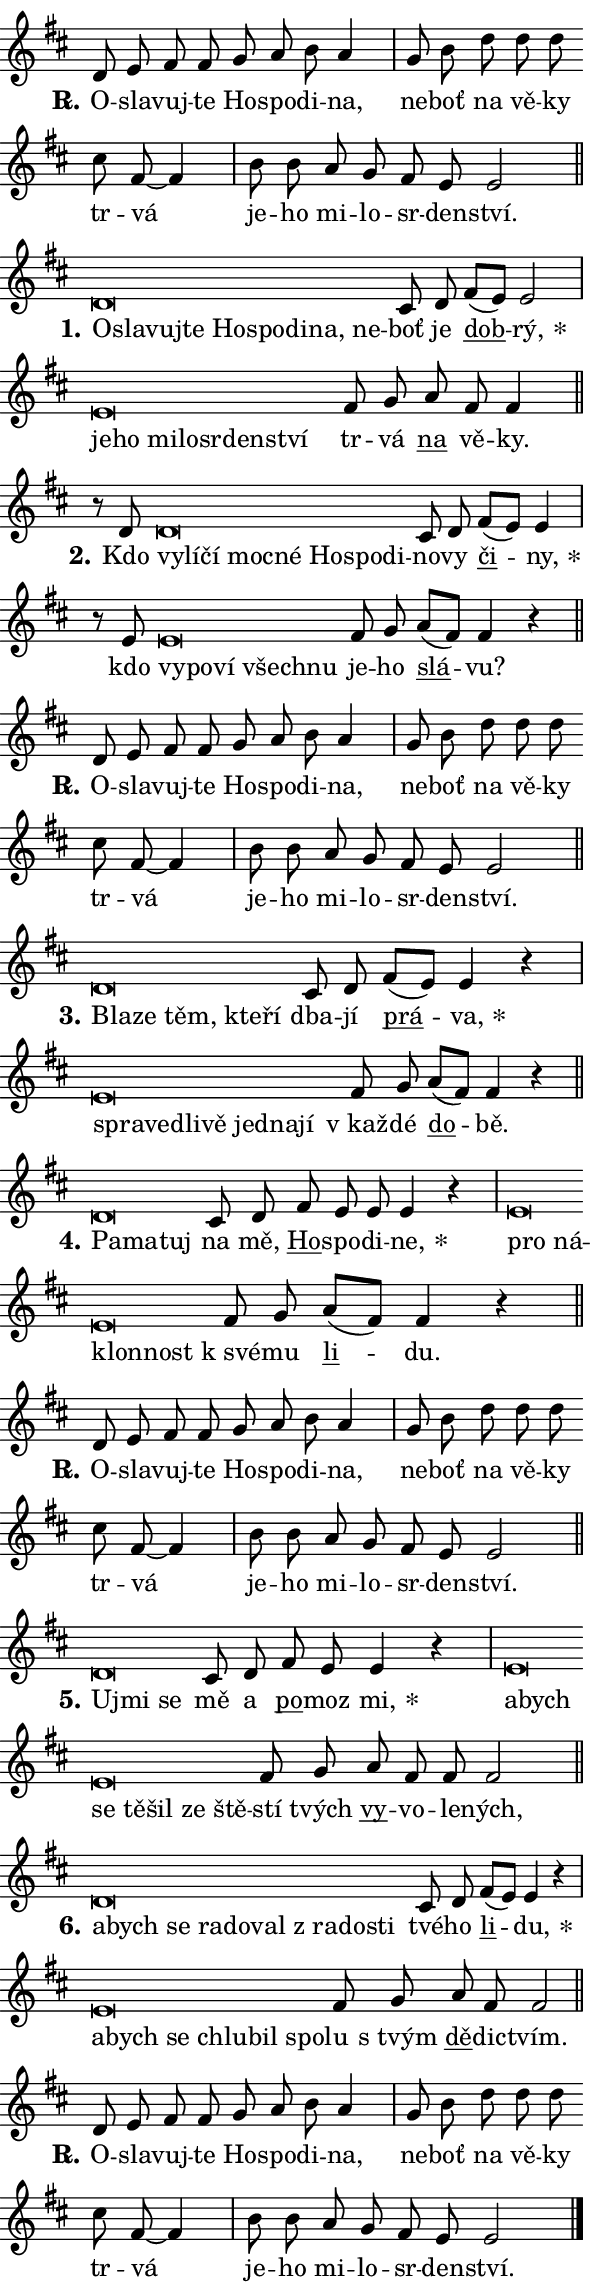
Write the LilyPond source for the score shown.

\version "2.24.0"
\header { tagline = "" }
\paper {
  indent = 0\cm
  top-margin = 0\cm
  right-margin = 0.13\cm % to fit lyric hyphens
  bottom-margin = 0\cm
  left-margin = 0\cm
  paper-width = 10\cm
  page-breaking = #ly:one-page-breaking
  system-system-spacing.basic-distance = #11
  score-system-spacing.basic-distance = #11
  ragged-last = ##f
}


%% Author: Thomas Morley
%% https://lists.gnu.org/archive/html/lilypond-user/2020-05/msg00002.html
#(define (line-position grob)
"Returns position of @var[grob} in current system:
   @code{'start}, if at first time-step
   @code{'end}, if at last time-step
   @code{'middle} otherwise
"
  (let* ((col (ly:item-get-column grob))
         (ln (ly:grob-object col 'left-neighbor))
         (rn (ly:grob-object col 'right-neighbor))
         (col-to-check-left (if (ly:grob? ln) ln col))
         (col-to-check-right (if (ly:grob? rn) rn col))
         (break-dir-left
           (and
             (ly:grob-property col-to-check-left 'non-musical #f)
             (ly:item-break-dir col-to-check-left)))
         (break-dir-right
           (and
             (ly:grob-property col-to-check-right 'non-musical #f)
             (ly:item-break-dir col-to-check-right))))
        (cond ((eqv? 1 break-dir-left) 'start)
              ((eqv? -1 break-dir-right) 'end)
              (else 'middle))))

#(define (tranparent-at-line-position vctor)
  (lambda (grob)
  "Relying on @code{line-position} select the relevant enry from @var{vctor}.
Used to determine transparency,"
    (case (line-position grob)
      ((end) (not (vector-ref vctor 0)))
      ((middle) (not (vector-ref vctor 1)))
      ((start) (not (vector-ref vctor 2))))))

noteHeadBreakVisibility =
#(define-music-function (break-visibility)(vector?)
"Makes @code{NoteHead}s transparent relying on @var{break-visibility}"
#{
  \override NoteHead.transparent =
    #(tranparent-at-line-position break-visibility)
#})

#(define delete-ledgers-for-transparent-note-heads
  (lambda (grob)
    "Reads whether a @code{NoteHead} is transparent.
If so this @code{NoteHead} is removed from @code{'note-heads} from
@var{grob}, which is supposed to be @code{LedgerLineSpanner}.
As a result ledgers are not printed for this @code{NoteHead}"
    (let* ((nhds-array (ly:grob-object grob 'note-heads))
           (nhds-list
             (if (ly:grob-array? nhds-array)
                 (ly:grob-array->list nhds-array)
                 '()))
           ;; Relies on the transparent-property being done before
           ;; Staff.LedgerLineSpanner.after-line-breaking is executed.
           ;; This is fragile ...
           (to-keep
             (remove
               (lambda (nhd)
                 (ly:grob-property nhd 'transparent #f))
               nhds-list)))
      ;; TODO find a better method to iterate over grob-arrays, similiar
      ;; to filter/remove etc for lists
      ;; For now rebuilt from scratch
      (set! (ly:grob-object grob 'note-heads)  '())
      (for-each
        (lambda (nhd)
          (ly:pointer-group-interface::add-grob grob 'note-heads nhd))
        to-keep))))

squashNotes = {
  \override NoteHead.X-extent = #'(-0.2 . 0.2)
  \override NoteHead.Y-extent = #'(-0.75 . 0)
  \override NoteHead.stencil =
    #(lambda (grob)
       (let ((pos (ly:grob-property grob 'staff-position)))
         (begin
           (if (< pos -7) (display "ERROR: Lower brevis then expected\n") (display ""))
           (if (<= pos -6) ly:text-interface::print ly:note-head::print))))
}
unSquashNotes = {
  \revert NoteHead.X-extent
  \revert NoteHead.Y-extent
  \revert NoteHead.stencil
}

hideNotes = \noteHeadBreakVisibility #begin-of-line-visible
unHideNotes = \noteHeadBreakVisibility #all-visible

% work-around for resetting accidentals
% https://lilypond.org/doc/v2.23/Documentation/notation/displaying-rhythms#unmetered-music
cadenzaMeasure = {
  \cadenzaOff
  \partial 1024 s1024
  \cadenzaOn
}

#(define-markup-command (accent layout props text) (markup?)
  "Underline accented syllable"
  (interpret-markup layout props
    #{\markup \override #'(offset . 4.3) \underline { #text }#}))

responsum = \markup \concat {
  "R" \hspace #-1.05 \path #0.1 #'((moveto 0 0.07) (lineto 0.9 0.8)) \hspace #0.05 "."
}

spaceSize = #0.6828661417322834 % exact space size for TeX Gyre Schola

\layout {
  \context {
    \Staff
    \remove "Time_signature_engraver"
    \override LedgerLineSpanner.after-line-breaking = #delete-ledgers-for-transparent-note-heads
  }
  \context {
    \Lyrics {
      \override LyricSpace.minimum-distance = \spaceSize
      \override LyricText.font-name = #"TeX Gyre Schola"
      \override LyricText.font-size = 1
      \override StanzaNumber.font-name = #"TeX Gyre Schola Bold"
      \override StanzaNumber.font-size = 1
    }
  }
  \context {
    \Score 
    \override NoteHead.text =
      #(lambda (grob) 
        (let ((pos (ly:grob-property grob 'staff-position)))
          #{\markup {
            \combine
              \halign #-0.55 \raise #(if (= pos -6) 0 0.5) \override #'(thickness . 2) \draw-line #'(3.2 . 0)
              \musicglyph "noteheads.sM1"
          }#}))
  }
}

% magnetic-lyrics.ily
%
%   written by
%     Jean Abou Samra <jean@abou-samra.fr>
%     Werner Lemberg <wl@gnu.org>
%
%   adapted by
%     Jiri Hon <jiri.hon@gmail.com>
%
% Version 2022-Apr-15

% https://www.mail-archive.com/lilypond-user@gnu.org/msg149350.html

#(define (Left_hyphen_pointer_engraver context)
   "Collect syllable-hyphen-syllable occurrences in lyrics and store
them in properties.  This engraver only looks to the left.  For
example, if the lyrics input is @code{foo -- bar}, it does the
following.

@itemize @bullet
@item
Set the @code{text} property of the @code{LyricHyphen} grob between
@q{foo} and @q{bar} to @code{foo}.

@item
Set the @code{left-hyphen} property of the @code{LyricText} grob with
text @q{foo} to the @code{LyricHyphen} grob between @q{foo} and
@q{bar}.
@end itemize

Use this auxiliary engraver in combination with the
@code{lyric-@/text::@/apply-@/magnetic-@/offset!} hook."
   (let ((hyphen #f)
         (text #f))
     (make-engraver
      (acknowledgers
       ((lyric-syllable-interface engraver grob source-engraver)
        (set! text grob)))
      (end-acknowledgers
       ((lyric-hyphen-interface engraver grob source-engraver)
        ;(when (not (grob::has-interface grob 'lyric-space-interface))
          (set! hyphen grob)));)
      ((stop-translation-timestep engraver)
       (when (and text hyphen)
         (ly:grob-set-object! text 'left-hyphen hyphen))
       (set! text #f)
       (set! hyphen #f)))))

#(define (lyric-text::apply-magnetic-offset! grob)
   "If the space between two syllables is less than the value in
property @code{LyricText@/.details@/.squash-threshold}, move the right
syllable to the left so that it gets concatenated with the left
syllable.

Use this function as a hook for
@code{LyricText@/.after-@/line-@/breaking} if the
@code{Left_@/hyphen_@/pointer_@/engraver} is active."
   (let ((hyphen (ly:grob-object grob 'left-hyphen #f)))
     (when hyphen
       (let ((left-text (ly:spanner-bound hyphen LEFT)))
         (when (grob::has-interface left-text 'lyric-syllable-interface)
           (let* ((common (ly:grob-common-refpoint grob left-text X))
                  (this-x-ext (ly:grob-extent grob common X))
                  (left-x-ext
                   (begin
                     ;; Trigger magnetism for left-text.
                     (ly:grob-property left-text 'after-line-breaking)
                     (ly:grob-extent left-text common X)))
                  ;; `delta` is the gap width between two syllables.
                  (delta (- (interval-start this-x-ext)
                            (interval-end left-x-ext)))
                  (details (ly:grob-property grob 'details))
                  (threshold (assoc-get 'squash-threshold details 0.2)))
             (when (< delta threshold)
               (let* (;; We have to manipulate the input text so that
                      ;; ligatures crossing syllable boundaries are not
                      ;; disabled.  For languages based on the Latin
                      ;; script this is essentially a beautification.
                      ;; However, for non-Western scripts it can be a
                      ;; necessity.
                      (lt (ly:grob-property left-text 'text))
                      (rt (ly:grob-property grob 'text))
                      (is-space (grob::has-interface hyphen 'lyric-space-interface))
                      (space (if is-space " " ""))
                      (extra-delta (if is-space spaceSize 0))
                      ;; Append new syllable.
                      (ltrt-space (if (and (string? lt) (string? rt))
                                (string-append lt space rt)
                                (make-concat-markup (list lt space rt))))
                      ;; Right-align `ltrt` to the right side.
                      (ltrt-space-markup (grob-interpret-markup
                               grob
                               (make-translate-markup
                                (cons (interval-length this-x-ext) 0)
                                (make-right-align-markup ltrt-space)))))
                 (begin
                   ;; Don't print `left-text`.
                   (ly:grob-set-property! left-text 'stencil #f)
                   ;; Set text and stencil (which holds all collected
                   ;; syllables so far) and shift it to the left.
                   (ly:grob-set-property! grob 'text ltrt-space)
                   (ly:grob-set-property! grob 'stencil ltrt-space-markup)
                   (ly:grob-translate-axis! grob (- (- delta extra-delta)) X))))))))))


#(define (lyric-hyphen::displace-bounds-first grob)
   ;; Make very sure this callback isn't triggered too early.
   (let ((left (ly:spanner-bound grob LEFT))
         (right (ly:spanner-bound grob RIGHT)))
     (ly:grob-property left 'after-line-breaking)
     (ly:grob-property right 'after-line-breaking)
     (ly:lyric-hyphen::print grob)))

squashThreshold = #0.4

\layout {
  \context {
    \Lyrics
    \consists #Left_hyphen_pointer_engraver
    \override LyricText.after-line-breaking =
      #lyric-text::apply-magnetic-offset!
    \override LyricHyphen.stencil = #lyric-hyphen::displace-bounds-first
    \override LyricText.details.squash-threshold = \squashThreshold
    \override LyricHyphen.minimum-distance = 0
    \override LyricHyphen.minimum-length = \squashThreshold
  }
}

squashText = \override LyricText.details.squash-threshold = 9999
unSquashText = \override LyricText.details.squash-threshold = \squashThreshold

leftText = \override LyricText.self-alignment-X = #LEFT
unLeftText = \revert LyricText.self-alignment-X

starOffset = #(lambda (grob) 
                (let ((x_offset (ly:self-alignment-interface::aligned-on-x-parent grob)))
                  (if (= x_offset 0) 0 (+ x_offset 1.2))))

star = #(define-music-function (syllable)(string?)
"Append star separator at the end of a syllable"
#{
  \once \override LyricText.X-offset = #starOffset
  \lyricmode { \markup {
    #syllable
    \override #'((font-name . "TeX Gyre Schola Bold")) \hspace #0.2 \lower #0.65 \larger "*"
  } }
#})

starAccent = #(define-music-function (syllable)(string?)
"Append star separator at the end of a syllable and make accent"
#{
  \once \override LyricText.X-offset = #starOffset
  \lyricmode { \markup {
    \accent #syllable
    \override #'((font-name . "TeX Gyre Schola Bold")) \hspace #0.2 \lower #0.65 \larger "*"
  } }
#})

breath = #(define-music-function (syllable)(string?)
"Append breathing indicator at the end of a syllable"
#{
  \lyricmode { \markup { #syllable "+" } }
#})

optionalBreath = #(define-music-function (syllable)(string?)
"Append optional breathing indicator at the end of a syllable"
#{
  \lyricmode { \markup { #syllable "(+)" } }
#})


\score {
    <<
        \new Voice = "melody" { \cadenzaOn \key d \major \relative { d'8 e fis fis g a b a4 \cadenzaMeasure \bar "|" g8 b d d d \bar "" cis fis,~ fis4 \cadenzaMeasure \bar "|" b8 b a g fis e e2 \cadenzaMeasure \bar "||" \break } }
        \new Lyrics \lyricsto "melody" { \lyricmode { \set stanza = \responsum
O -- sla -- vuj -- te Ho -- spo -- di -- na, ne -- boť na vě -- ky tr -- vá je -- ho mi -- lo -- sr -- den -- ství. } }
    >>
    \layout {}
}

\score {
    <<
        \new Voice = "melody" { \cadenzaOn \key d \major \relative { \squashNotes d'\breve*1/16 \hideNotes \breve*1/16 \bar "" \breve*1/16 \bar "" \breve*1/16 \bar "" \breve*1/16 \bar "" \breve*1/16 \bar "" \breve*1/16 \bar "" \breve*1/16 \breve*1/16 \bar "" \unHideNotes \unSquashNotes cis8 d \bar "" fis[( e)] e2 \cadenzaMeasure \bar "|" \squashNotes e\breve*1/16 \hideNotes \breve*1/16 \bar "" \breve*1/16 \bar "" \breve*1/16 \bar "" \breve*1/16 \bar "" \breve*1/16 \breve*1/16 \bar "" \unHideNotes \unSquashNotes fis8 g \bar "" a fis fis4 \cadenzaMeasure \bar "||" \break } }
        \new Lyrics \lyricsto "melody" { \lyricmode { \set stanza = "1."
\leftText O -- \squashText sla -- vuj -- te Ho -- spo -- di -- na, ne -- \unLeftText \unSquashText boť je \markup \accent dob -- \star rý, \leftText je -- \squashText ho mi -- lo -- sr -- den -- ství \unLeftText \unSquashText tr -- vá \markup \accent na vě -- ky. } }
    >>
    \layout {}
}

\score {
    <<
        \new Voice = "melody" { \cadenzaOn \key d \major \relative { r8 d'8 \squashNotes d\breve*1/16 \hideNotes \breve*1/16 \bar "" \breve*1/16 \bar "" \breve*1/16 \bar "" \breve*1/16 \bar "" \breve*1/16 \bar "" \breve*1/16 \breve*1/16 \bar "" \unHideNotes \unSquashNotes cis8 d \bar "" fis[( e)] e4 \cadenzaMeasure \bar "|" r8 e8 \squashNotes e\breve*1/16 \hideNotes \breve*1/16 \bar "" \breve*1/16 \bar "" \breve*1/16 \breve*1/16 \bar "" \unHideNotes \unSquashNotes fis8 g \bar "" a[( fis)] fis4 r \cadenzaMeasure \bar "||" \break } }
        \new Lyrics \lyricsto "melody" { \lyricmode { \set stanza = "2."
Kdo \leftText vy -- \squashText lí -- čí moc -- né Ho -- spo -- di -- \unLeftText \unSquashText no -- vy \markup \accent či -- \star ny, kdo \leftText vy -- \squashText po -- ví všech -- nu \unLeftText \unSquashText je -- ho \markup \accent slá -- vu? } }
    >>
    \layout {}
}

\score {
    <<
        \new Voice = "melody" { \cadenzaOn \key d \major \relative { d'8 e fis fis g a b a4 \cadenzaMeasure \bar "|" g8 b d d d \bar "" cis fis,~ fis4 \cadenzaMeasure \bar "|" b8 b a g fis e e2 \cadenzaMeasure \bar "||" \break } }
        \new Lyrics \lyricsto "melody" { \lyricmode { \set stanza = \responsum
O -- sla -- vuj -- te Ho -- spo -- di -- na, ne -- boť na vě -- ky tr -- vá je -- ho mi -- lo -- sr -- den -- ství. } }
    >>
    \layout {}
}

\score {
    <<
        \new Voice = "melody" { \cadenzaOn \key d \major \relative { \squashNotes d'\breve*1/16 \hideNotes \breve*1/16 \bar "" \breve*1/16 \bar "" \breve*1/16 \breve*1/16 \bar "" \unHideNotes \unSquashNotes cis8 d \bar "" fis[( e)] e4 r \cadenzaMeasure \bar "|" \squashNotes e\breve*1/16 \hideNotes \breve*1/16 \bar "" \breve*1/16 \bar "" \breve*1/16 \bar "" \breve*1/16 \bar "" \breve*1/16 \breve*1/16 \bar "" \unHideNotes \unSquashNotes fis8 g \bar "" a[( fis)] fis4 r \cadenzaMeasure \bar "||" \break } }
        \new Lyrics \lyricsto "melody" { \lyricmode { \set stanza = "3."
\leftText Bla -- \squashText ze těm, kte -- ří \unLeftText \unSquashText dba -- jí \markup \accent prá -- \star va, \leftText spra -- \squashText ve -- dli -- vě jed -- na -- jí \unLeftText \unSquashText "v kaž" -- dé \markup \accent do -- bě. } }
    >>
    \layout {}
}

\score {
    <<
        \new Voice = "melody" { \cadenzaOn \key d \major \relative { \squashNotes d'\breve*1/16 \hideNotes \breve*1/16 \breve*1/16 \bar "" \unHideNotes \unSquashNotes cis8 d \bar "" fis e e e4 r \cadenzaMeasure \bar "|" \squashNotes e\breve*1/16 \hideNotes \breve*1/16 \bar "" \breve*1/16 \breve*1/16 \bar "" \unHideNotes \unSquashNotes fis8 g \bar "" a[( fis)] fis4 r \cadenzaMeasure \bar "||" \break } }
        \new Lyrics \lyricsto "melody" { \lyricmode { \set stanza = "4."
\leftText Pa -- \squashText ma -- tuj \unLeftText \unSquashText na mě, \markup \accent Ho -- spo -- di -- \star ne, \leftText pro \squashText ná -- klon -- nost \unLeftText \unSquashText "k své" -- mu \markup \accent li -- du. } }
    >>
    \layout {}
}

\score {
    <<
        \new Voice = "melody" { \cadenzaOn \key d \major \relative { d'8 e fis fis g a b a4 \cadenzaMeasure \bar "|" g8 b d d d \bar "" cis fis,~ fis4 \cadenzaMeasure \bar "|" b8 b a g fis e e2 \cadenzaMeasure \bar "||" \break } }
        \new Lyrics \lyricsto "melody" { \lyricmode { \set stanza = \responsum
O -- sla -- vuj -- te Ho -- spo -- di -- na, ne -- boť na vě -- ky tr -- vá je -- ho mi -- lo -- sr -- den -- ství. } }
    >>
    \layout {}
}

\score {
    <<
        \new Voice = "melody" { \cadenzaOn \key d \major \relative { \squashNotes d'\breve*1/16 \hideNotes \breve*1/16 \breve*1/16 \bar "" \unHideNotes \unSquashNotes cis8 d \bar "" fis e e4 r \cadenzaMeasure \bar "|" \squashNotes e\breve*1/16 \hideNotes \breve*1/16 \bar "" \breve*1/16 \bar "" \breve*1/16 \bar "" \breve*1/16 \bar "" \breve*1/16 \breve*1/16 \bar "" \unHideNotes \unSquashNotes fis8 g \bar "" a fis fis fis2 \cadenzaMeasure \bar "||" \break } }
        \new Lyrics \lyricsto "melody" { \lyricmode { \set stanza = "5."
\leftText U -- \squashText jmi se \unLeftText \unSquashText mě a \markup \accent po -- moz \star mi, \leftText a -- \squashText bych se tě -- šil ze ště -- \unLeftText \unSquashText stí tvých \markup \accent vy -- vo -- le -- ných, } }
    >>
    \layout {}
}

\score {
    <<
        \new Voice = "melody" { \cadenzaOn \key d \major \relative { \squashNotes d'\breve*1/16 \hideNotes \breve*1/16 \bar "" \breve*1/16 \bar "" \breve*1/16 \bar "" \breve*1/16 \bar "" \breve*1/16 \bar "" \breve*1/16 \bar "" \breve*1/16 \breve*1/16 \bar "" \unHideNotes \unSquashNotes cis8 d \bar "" fis[( e)] e4 r \cadenzaMeasure \bar "|" \squashNotes e\breve*1/16 \hideNotes \breve*1/16 \bar "" \breve*1/16 \bar "" \breve*1/16 \bar "" \breve*1/16 \breve*1/16 \bar "" \unHideNotes \unSquashNotes fis8 g \bar "" a fis fis2 \cadenzaMeasure \bar "||" \break } }
        \new Lyrics \lyricsto "melody" { \lyricmode { \set stanza = "6."
\leftText a -- \squashText bych se ra -- do -- val "z ra" -- do -- sti \unLeftText \unSquashText tvé -- ho \markup \accent li -- \star du, \leftText a -- \squashText bych se chlu -- bil spo -- \unLeftText \unSquashText lu "s tvým" \markup \accent dě -- dic -- tvím. } }
    >>
    \layout {}
}

\score {
    <<
        \new Voice = "melody" { \cadenzaOn \key d \major \relative { d'8 e fis fis g a b a4 \cadenzaMeasure \bar "|" g8 b d d d \bar "" cis fis,~ fis4 \cadenzaMeasure \bar "|" b8 b a g fis e e2 \cadenzaMeasure \bar "||" \break } \bar "|." }
        \new Lyrics \lyricsto "melody" { \lyricmode { \set stanza = \responsum
O -- sla -- vuj -- te Ho -- spo -- di -- na, ne -- boť na vě -- ky tr -- vá je -- ho mi -- lo -- sr -- den -- ství. } }
    >>
    \layout {}
}
